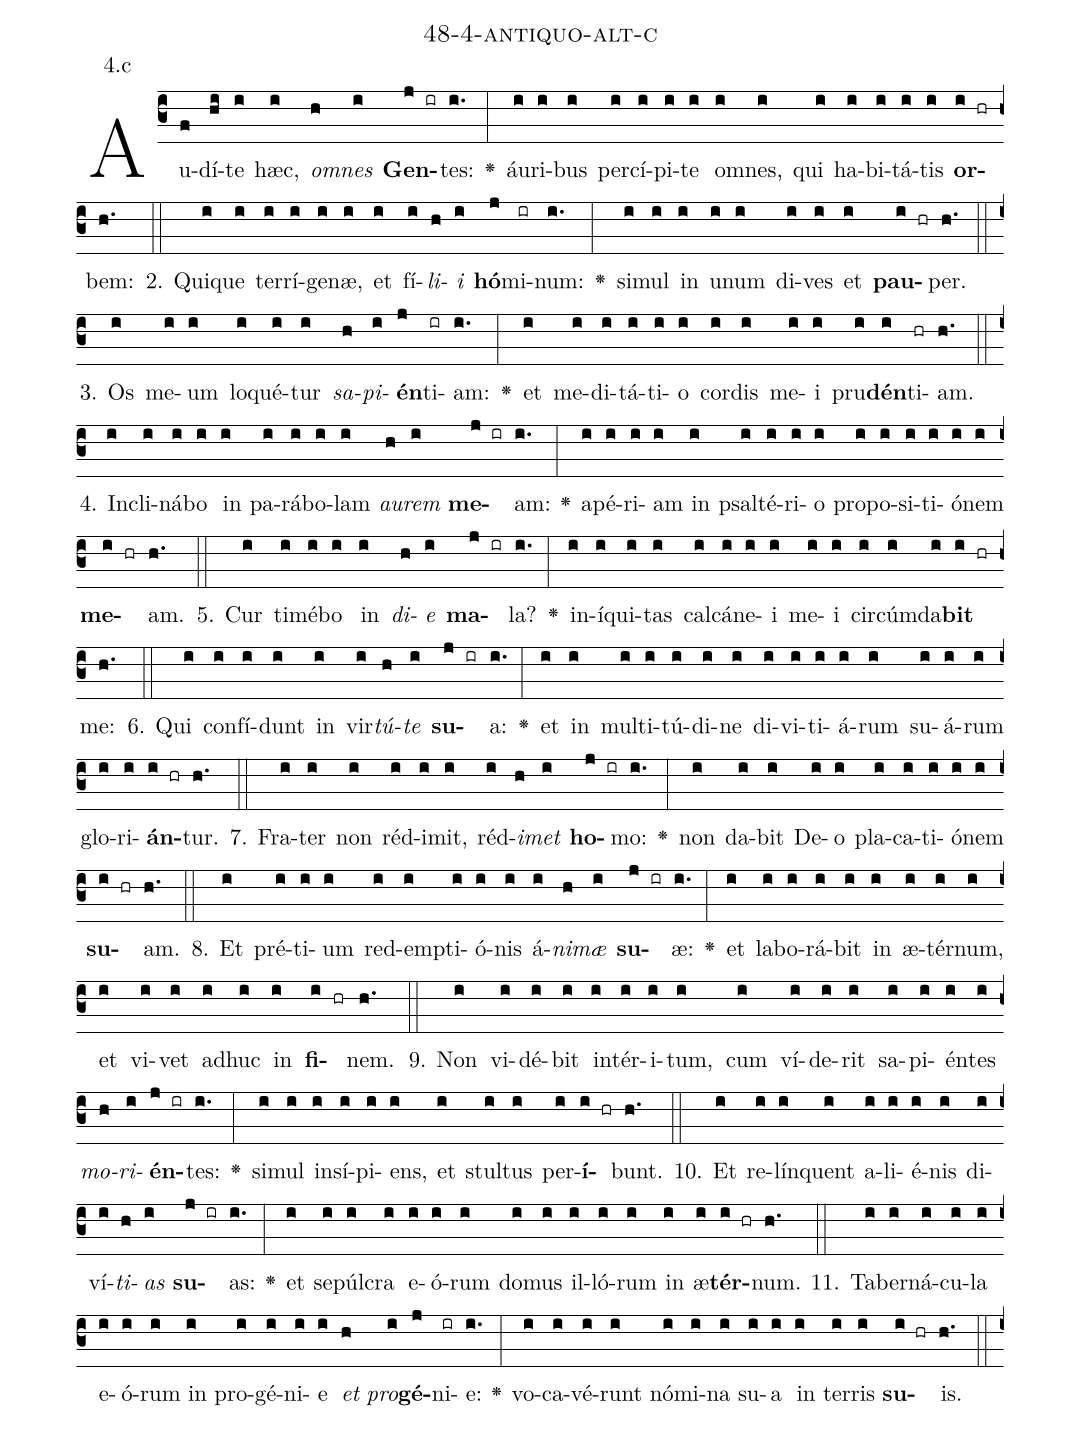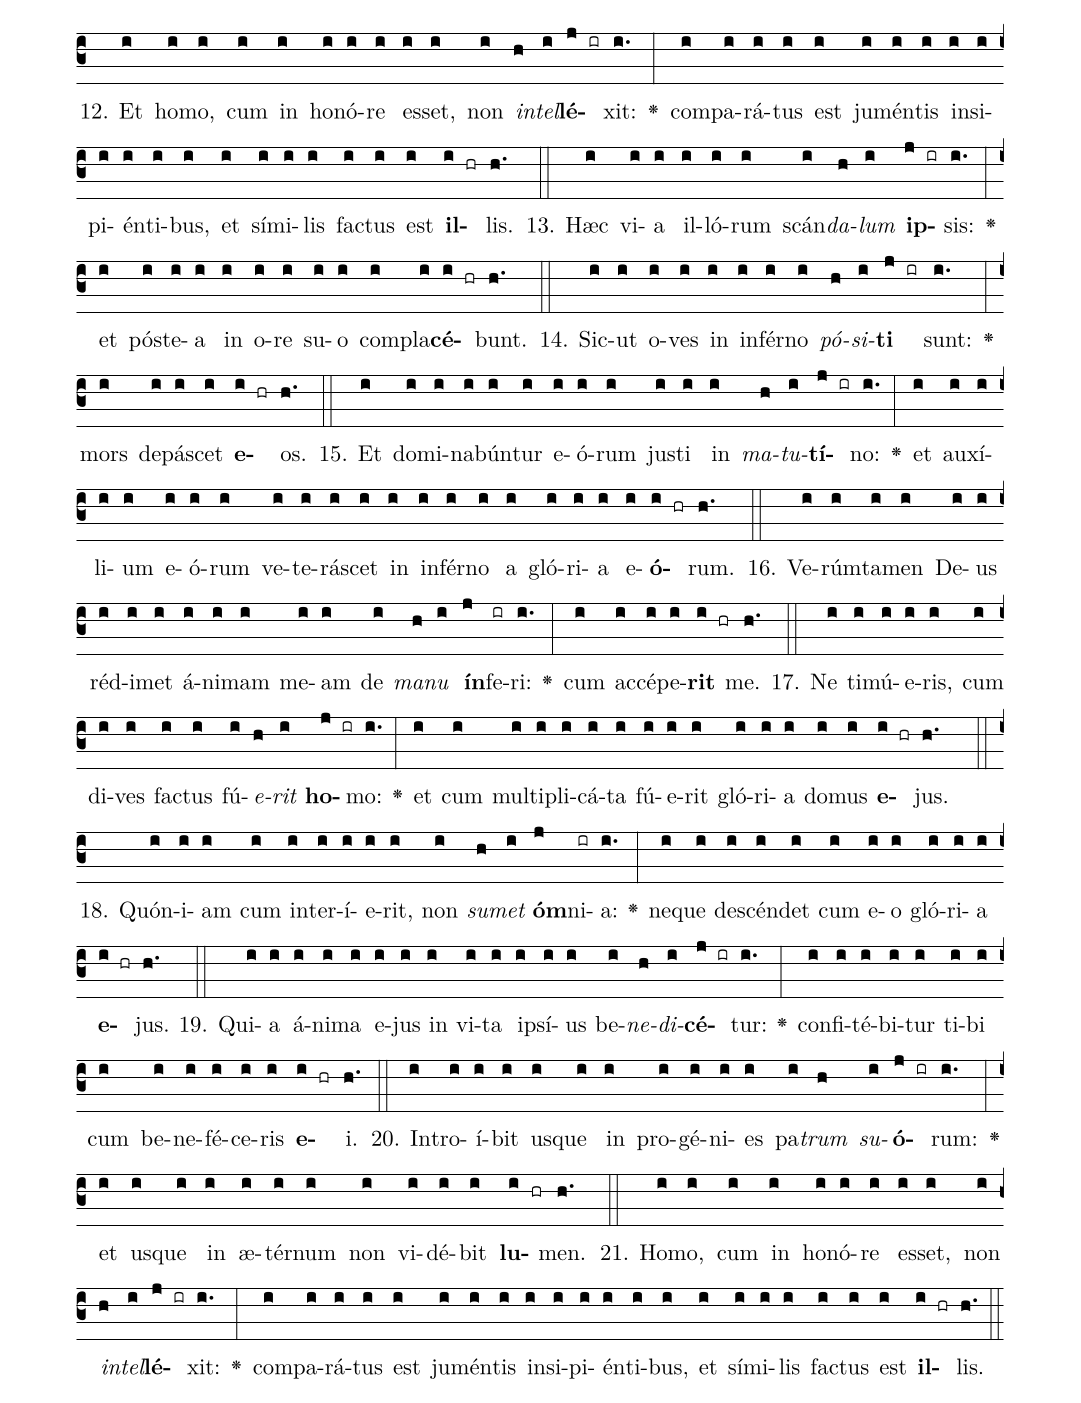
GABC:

name: 48-4-antiquo-alt-c;
annotation: 4.c;
%%
(c3)Au(f)dí(hi)te(i) hæc,(i) <i>om</i>(h)<i>nes</i>(i) <b>Gen</b>(j ir)tes:(i.) <v>\greheightstar</v>(:) áu(i)ri(i)bus(i) per(i)cí(i)pi(i)te(i) om(i)nes,(i) qui(i) ha(i)bi(i)tá(i)tis(i) <b>or</b>(i hr)bem:(h.) (::)
2. Qui(i)que(i) ter(i)rí(i)ge(i)næ,(i) et(i) fí(i)<i>li</i>(h)<i>i</i>(i) <b>hó</b>(j)mi(ir)num:(i.) <v>\greheightstar</v>(:) si(i)mul(i) in(i) u(i)num(i) di(i)ves(i) et(i) <b>pau</b>(i hr)per.(h.) (::)
3. Os(i) me(i)um(i) lo(i)qué(i)tur(i) <i>sa</i>(h)<i>pi</i>(i)<b>én</b>(j)ti(ir)am:(i.) <v>\greheightstar</v>(:) et(i) me(i)di(i)tá(i)ti(i)o(i) cor(i)dis(i) me(i)i(i) pru(i)<b>dén</b>(i)ti(hr)am.(h.) (::)
4. In(i)cli(i)ná(i)bo(i) in(i) pa(i)rá(i)bo(i)lam(i) <i>au</i>(h)<i>rem</i>(i) <b>me</b>(j ir)am:(i.) <v>\greheightstar</v>(:) a(i)pé(i)ri(i)am(i) in(i) psal(i)té(i)ri(i)o(i) pro(i)po(i)si(i)ti(i)ó(i)nem(i) <b>me</b>(i hr)am.(h.) (::)
5. Cur(i) ti(i)mé(i)bo(i) in(i) <i>di</i>(h)<i>e</i>(i) <b>ma</b>(j ir)la?(i.) <v>\greheightstar</v>(:) in(i)í(i)qui(i)tas(i) cal(i)cá(i)ne(i)i(i) me(i)i(i) cir(i)cúm(i)da(i)<b>bit</b>(i hr) me:(h.) (::)
6. Qui(i) con(i)fí(i)dunt(i) in(i) vir(i)<i>tú</i>(h)<i>te</i>(i) <b>su</b>(j ir)a:(i.) <v>\greheightstar</v>(:) et(i) in(i) mul(i)ti(i)tú(i)di(i)ne(i) di(i)vi(i)ti(i)á(i)rum(i) su(i)á(i)rum(i) glo(i)ri(i)<b>án</b>(i hr)tur.(h.) (::)
7. Fra(i)ter(i) non(i) réd(i)i(i)mit,(i) réd(i)<i>i</i>(h)<i>met</i>(i) <b>ho</b>(j ir)mo:(i.) <v>\greheightstar</v>(:) non(i) da(i)bit(i) De(i)o(i) pla(i)ca(i)ti(i)ó(i)nem(i) <b>su</b>(i hr)am.(h.) (::)
8. Et(i) pré(i)ti(i)um(i) red(i)emp(i)ti(i)ó(i)nis(i) á(i)<i>ni</i>(h)<i>mæ</i>(i) <b>su</b>(j ir)æ:(i.) <v>\greheightstar</v>(:) et(i) la(i)bo(i)rá(i)bit(i) in(i) æ(i)tér(i)num,(i) et(i) vi(i)vet(i) ad(i)huc(i) in(i) <b>fi</b>(i hr)nem.(h.) (::)
9. Non(i) vi(i)dé(i)bit(i) in(i)tér(i)i(i)tum,(i) cum(i) ví(i)de(i)rit(i) sa(i)pi(i)én(i)tes(i) <i>mo</i>(h)<i>ri</i>(i)<b>én</b>(j ir)tes:(i.) <v>\greheightstar</v>(:) si(i)mul(i) in(i)sí(i)pi(i)ens,(i) et(i) stul(i)tus(i) per(i)<b>í</b>(i hr)bunt.(h.) (::)
10. Et(i) re(i)lín(i)quent(i) a(i)li(i)é(i)nis(i) di(i)ví(i)<i>ti</i>(h)<i>as</i>(i) <b>su</b>(j ir)as:(i.) <v>\greheightstar</v>(:) et(i) se(i)púl(i)cra(i) e(i)ó(i)rum(i) do(i)mus(i) il(i)ló(i)rum(i) in(i) æ(i)<b>tér</b>(i hr)num.(h.) (::)
11. Ta(i)ber(i)ná(i)cu(i)la(i) e(i)ó(i)rum(i) in(i) pro(i)gé(i)ni(i)e(i) <i>et</i>(h) <i>pro</i>(i)<b>gé</b>(j)ni(ir)e:(i.) <v>\greheightstar</v>(:) vo(i)ca(i)vé(i)runt(i) nó(i)mi(i)na(i) su(i)a(i) in(i) ter(i)ris(i) <b>su</b>(i hr)is.(h.) (::)
12. Et(i) ho(i)mo,(i) cum(i) in(i) ho(i)nó(i)re(i) es(i)set,(i) non(i) <i>in</i>(h)<i>tel</i>(i)<b>lé</b>(j ir)xit:(i.) <v>\greheightstar</v>(:) com(i)pa(i)rá(i)tus(i) est(i) ju(i)mén(i)tis(i) in(i)si(i)pi(i)én(i)ti(i)bus,(i) et(i) sí(i)mi(i)lis(i) fac(i)tus(i) est(i) <b>il</b>(i hr)lis.(h.) (::)
13. Hæc(i) vi(i)a(i) il(i)ló(i)rum(i) scán(i)<i>da</i>(h)<i>lum</i>(i) <b>ip</b>(j ir)sis:(i.) <v>\greheightstar</v>(:) et(i) póst(i)e(i)a(i) in(i) o(i)re(i) su(i)o(i) com(i)pla(i)<b>cé</b>(i hr)bunt.(h.) (::)
14. Sic(i)ut(i) o(i)ves(i) in(i) in(i)fér(i)no(i) <i>pó</i>(h)<i>si</i>(i)<b>ti</b>(j ir) sunt:(i.) <v>\greheightstar</v>(:) mors(i) de(i)pá(i)scet(i) <b>e</b>(i hr)os.(h.) (::)
15. Et(i) do(i)mi(i)na(i)bún(i)tur(i) e(i)ó(i)rum(i) jus(i)ti(i) in(i) <i>ma</i>(h)<i>tu</i>(i)<b>tí</b>(j ir)no:(i.) <v>\greheightstar</v>(:) et(i) au(i)xí(i)li(i)um(i) e(i)ó(i)rum(i) ve(i)te(i)rá(i)scet(i) in(i) in(i)fér(i)no(i) a(i) gló(i)ri(i)a(i) e(i)<b>ó</b>(i hr)rum.(h.) (::)
16. Ve(i)rúm(i)ta(i)men(i) De(i)us(i) réd(i)i(i)met(i) á(i)ni(i)mam(i) me(i)am(i) de(i) <i>ma</i>(h)<i>nu</i>(i) <b>ín</b>(j)fe(ir)ri:(i.) <v>\greheightstar</v>(:) cum(i) ac(i)cé(i)pe(i)<b>rit</b>(i hr) me.(h.) (::)
17. Ne(i) ti(i)mú(i)e(i)ris,(i) cum(i) di(i)ves(i) fac(i)tus(i) fú(i)<i>e</i>(h)<i>rit</i>(i) <b>ho</b>(j ir)mo:(i.) <v>\greheightstar</v>(:) et(i) cum(i) mul(i)ti(i)pli(i)cá(i)ta(i) fú(i)e(i)rit(i) gló(i)ri(i)a(i) do(i)mus(i) <b>e</b>(i hr)jus.(h.) (::)
18. Quón(i)i(i)am(i) cum(i) in(i)ter(i)í(i)e(i)rit,(i) non(i) <i>su</i>(h)<i>met</i>(i) <b>óm</b>(j)ni(ir)a:(i.) <v>\greheightstar</v>(:) ne(i)que(i) de(i)scén(i)det(i) cum(i) e(i)o(i) gló(i)ri(i)a(i) <b>e</b>(i hr)jus.(h.) (::)
19. Qui(i)a(i) á(i)ni(i)ma(i) e(i)jus(i) in(i) vi(i)ta(i) ip(i)sí(i)us(i) be(i)<i>ne</i>(h)<i>di</i>(i)<b>cé</b>(j ir)tur:(i.) <v>\greheightstar</v>(:) con(i)fi(i)té(i)bi(i)tur(i) ti(i)bi(i) cum(i) be(i)ne(i)fé(i)ce(i)ris(i) <b>e</b>(i hr)i.(h.) (::)
20. In(i)tro(i)í(i)bit(i) us(i)que(i) in(i) pro(i)gé(i)ni(i)es(i) pa(i)<i>trum</i>(h) <i>su</i>(i)<b>ó</b>(j ir)rum:(i.) <v>\greheightstar</v>(:) et(i) us(i)que(i) in(i) æ(i)tér(i)num(i) non(i) vi(i)dé(i)bit(i) <b>lu</b>(i hr)men.(h.) (::)
21. Ho(i)mo,(i) cum(i) in(i) ho(i)nó(i)re(i) es(i)set,(i) non(i) <i>in</i>(h)<i>tel</i>(i)<b>lé</b>(j ir)xit:(i.) <v>\greheightstar</v>(:) com(i)pa(i)rá(i)tus(i) est(i) ju(i)mén(i)tis(i) in(i)si(i)pi(i)én(i)ti(i)bus,(i) et(i) sí(i)mi(i)lis(i) fac(i)tus(i) est(i) <b>il</b>(i hr)lis.(h.) (::)
